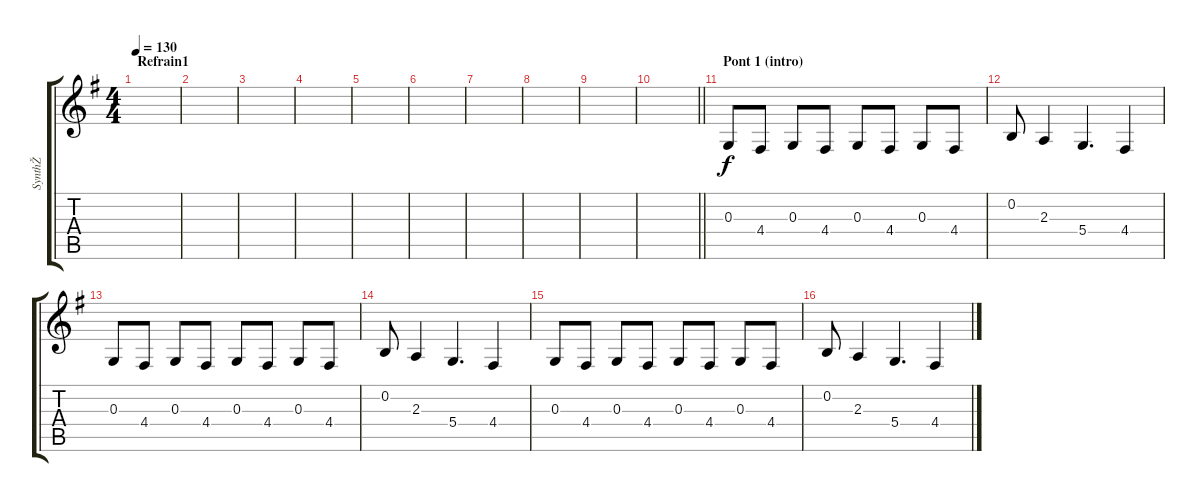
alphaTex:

\track ("SynthŽ" "SynthŽ") {instrument lead2sawtooth}
\staff {score tabs}
\tuning (E4 B3 G3 D3 A2 E2) {hide}
\ts (4 4)
\section ("" "Refrain1")
\tempo 130
\clef g2
\ks g
|
|
|
|
|
|
|
|
|
\barLineRight lightlight
|
\section ("" "Pont 1 (intro)")
0.3.8 4.4.8 0.3.8 4.4.8 0.3.8 4.4.8 0.3.8 4.4.8 |
0.2.8 2.3.4 5.4.4{d} 4.4.4 |
0.3.8 4.4.8 0.3.8 4.4.8 0.3.8 4.4.8 0.3.8 4.4.8 |
0.2.8 2.3.4 5.4.4{d} 4.4.4 |
0.3.8 4.4.8 0.3.8 4.4.8 0.3.8 4.4.8 0.3.8 4.4.8 |
0.2.8 2.3.4 5.4.4{d} 4.4.4
